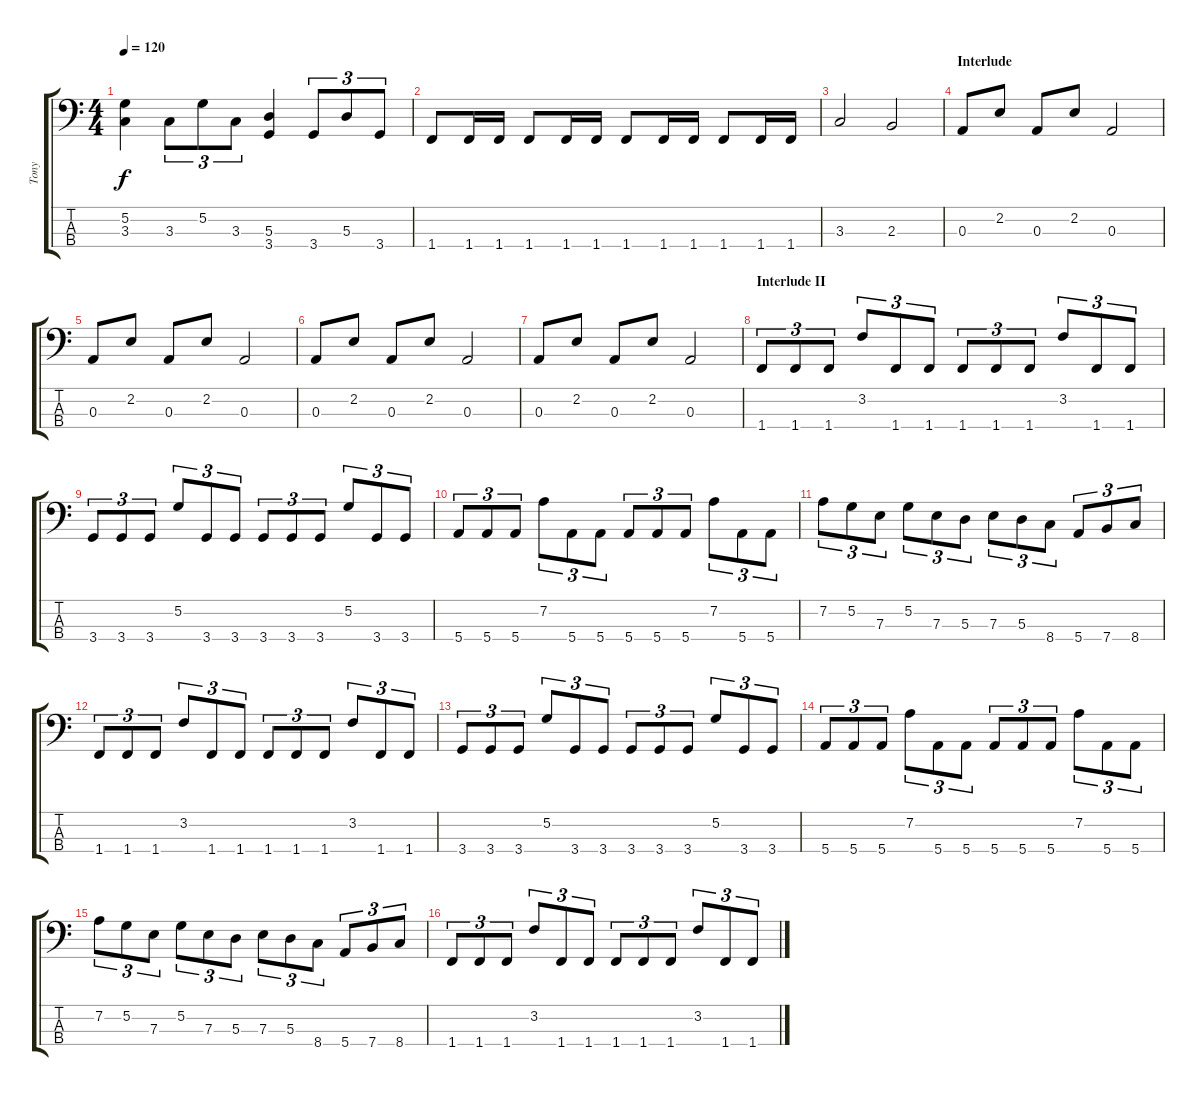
\track ("Tony" "Tony") {instrument electricbassfinger}
\staff {score tabs}
\tuning (G2 D2 A1 E1) {hide}
\ts (4 4)
\tempo 120
\clef f4
\ks c
(5.2 3.3).4{dy f} 3.3.8{tu (3 2)} 5.2.8{tu (3 2)} 3.3.8{tu (3 2)} (5.3 3.4).4 3.4.8{tu (3 2)} 5.3.8{tu (3 2)} 3.4.8{tu (3 2)} |
1.4.8 1.4.16 1.4.16 1.4.8 1.4.16 1.4.16 1.4.8 1.4.16 1.4.16 1.4.8 1.4.16 1.4.16 |
3.3.2 2.3.2 |
\section ("" "Interlude")
0.3.8 2.2.8 0.3.8 2.2.8 0.3.2 |
0.3.8 2.2.8 0.3.8 2.2.8 0.3.2 |
0.3.8 2.2.8 0.3.8 2.2.8 0.3.2 |
0.3.8 2.2.8 0.3.8 2.2.8 0.3.2 |
\section ("" "Interlude II")
1.4.8{tu (3 2)} 1.4.8{tu (3 2)} 1.4.8{tu (3 2)} 3.2.8{tu (3 2)} 1.4.8{tu (3 2)} 1.4.8{tu (3 2)} 1.4.8{tu (3 2)} 1.4.8{tu (3 2)} 1.4.8{tu (3 2)} 3.2.8{tu (3 2)} 1.4.8{tu (3 2)} 1.4.8{tu (3 2)} |
3.4.8{tu (3 2)} 3.4.8{tu (3 2)} 3.4.8{tu (3 2)} 5.2.8{tu (3 2)} 3.4.8{tu (3 2)} 3.4.8{tu (3 2)} 3.4.8{tu (3 2)} 3.4.8{tu (3 2)} 3.4.8{tu (3 2)} 5.2.8{tu (3 2)} 3.4.8{tu (3 2)} 3.4.8{tu (3 2)} |
5.4.8{tu (3 2)} 5.4.8{tu (3 2)} 5.4.8{tu (3 2)} 7.2.8{tu (3 2)} 5.4.8{tu (3 2)} 5.4.8{tu (3 2)} 5.4.8{tu (3 2)} 5.4.8{tu (3 2)} 5.4.8{tu (3 2)} 7.2.8{tu (3 2)} 5.4.8{tu (3 2)} 5.4.8{tu (3 2)} |
7.2.8{tu (3 2)} 5.2.8{tu (3 2)} 7.3.8{tu (3 2)} 5.2.8{tu (3 2)} 7.3.8{tu (3 2)} 5.3.8{tu (3 2)} 7.3.8{tu (3 2)} 5.3.8{tu (3 2)} 8.4.8{tu (3 2)} 5.4.8{tu (3 2)} 7.4.8{tu (3 2)} 8.4.8{tu (3 2)} |
1.4.8{tu (3 2)} 1.4.8{tu (3 2)} 1.4.8{tu (3 2)} 3.2.8{tu (3 2)} 1.4.8{tu (3 2)} 1.4.8{tu (3 2)} 1.4.8{tu (3 2)} 1.4.8{tu (3 2)} 1.4.8{tu (3 2)} 3.2.8{tu (3 2)} 1.4.8{tu (3 2)} 1.4.8{tu (3 2)} |
3.4.8{tu (3 2)} 3.4.8{tu (3 2)} 3.4.8{tu (3 2)} 5.2.8{tu (3 2)} 3.4.8{tu (3 2)} 3.4.8{tu (3 2)} 3.4.8{tu (3 2)} 3.4.8{tu (3 2)} 3.4.8{tu (3 2)} 5.2.8{tu (3 2)} 3.4.8{tu (3 2)} 3.4.8{tu (3 2)} |
5.4.8{tu (3 2)} 5.4.8{tu (3 2)} 5.4.8{tu (3 2)} 7.2.8{tu (3 2)} 5.4.8{tu (3 2)} 5.4.8{tu (3 2)} 5.4.8{tu (3 2)} 5.4.8{tu (3 2)} 5.4.8{tu (3 2)} 7.2.8{tu (3 2)} 5.4.8{tu (3 2)} 5.4.8{tu (3 2)} |
7.2.8{tu (3 2)} 5.2.8{tu (3 2)} 7.3.8{tu (3 2)} 5.2.8{tu (3 2)} 7.3.8{tu (3 2)} 5.3.8{tu (3 2)} 7.3.8{tu (3 2)} 5.3.8{tu (3 2)} 8.4.8{tu (3 2)} 5.4.8{tu (3 2)} 7.4.8{tu (3 2)} 8.4.8{tu (3 2)} |
1.4.8{tu (3 2)} 1.4.8{tu (3 2)} 1.4.8{tu (3 2)} 3.2.8{tu (3 2)} 1.4.8{tu (3 2)} 1.4.8{tu (3 2)} 1.4.8{tu (3 2)} 1.4.8{tu (3 2)} 1.4.8{tu (3 2)} 3.2.8{tu (3 2)} 1.4.8{tu (3 2)} 1.4.8{tu (3 2)}
